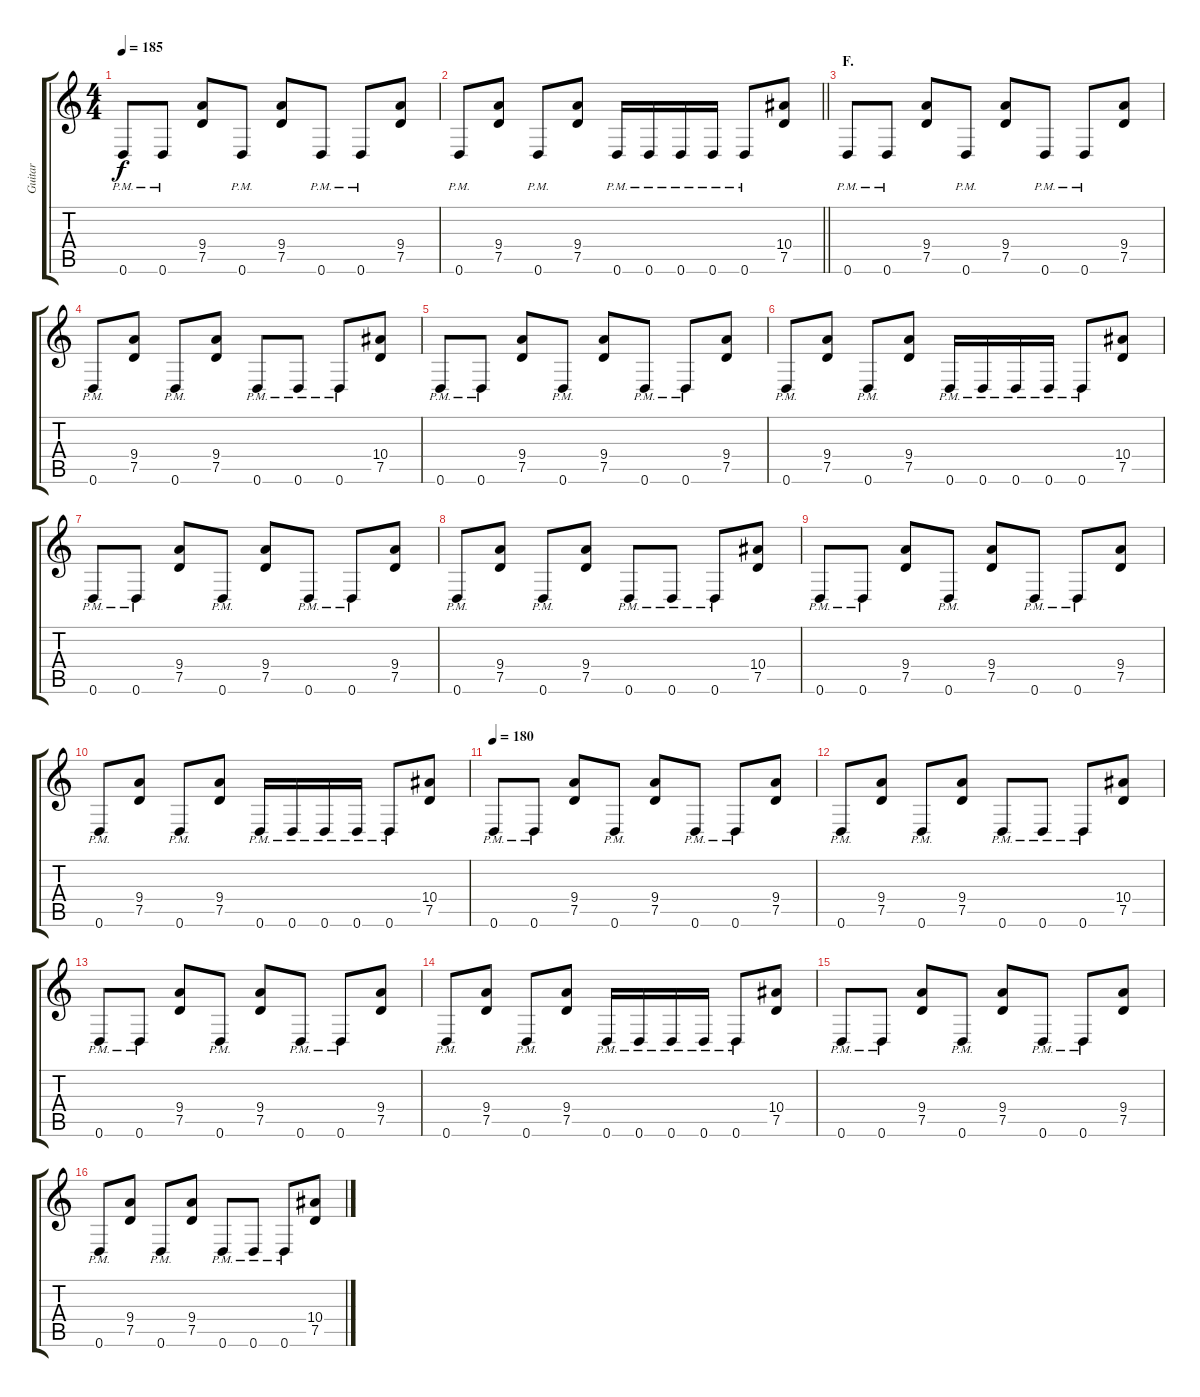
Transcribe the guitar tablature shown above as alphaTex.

\track ("Guitar" "Guitar") {instrument distortionguitar}
\staff {score tabs}
\tuning (D4 A3 F3 C3 G2 D2) {hide}
\ts (4 4)
\tempo 185
\clef g2
\ks c
0.6{pm}.8{dy f} 0.6{pm}.8 (9.4 7.5).8 0.6{pm}.8 (9.4 7.5).8 0.6{pm}.8 0.6{pm}.8 (9.4 7.5).8 |
\barLineRight lightlight
0.6{pm}.8 (9.4 7.5).8 0.6{pm}.8 (9.4 7.5).8 0.6{pm}.16 0.6{pm}.16 0.6{pm}.16 0.6{pm}.16 0.6{pm}.8 (10.4 7.5).8 |
\section ("" "F.")
0.6{pm}.8 0.6{pm}.8 (9.4 7.5).8 0.6{pm}.8 (9.4 7.5).8 0.6{pm}.8 0.6{pm}.8 (9.4 7.5).8 |
0.6{pm}.8 (9.4 7.5).8 0.6{pm}.8 (9.4 7.5).8 0.6{pm}.8 0.6{pm}.8 0.6{pm}.8 (10.4 7.5).8 |
0.6{pm}.8 0.6{pm}.8 (9.4 7.5).8 0.6{pm}.8 (9.4 7.5).8 0.6{pm}.8 0.6{pm}.8 (9.4 7.5).8 |
0.6{pm}.8 (9.4 7.5).8 0.6{pm}.8 (9.4 7.5).8 0.6{pm}.16 0.6{pm}.16 0.6{pm}.16 0.6{pm}.16 0.6{pm}.8 (10.4 7.5).8 |
0.6{pm}.8 0.6{pm}.8 (9.4 7.5).8 0.6{pm}.8 (9.4 7.5).8 0.6{pm}.8 0.6{pm}.8 (9.4 7.5).8 |
0.6{pm}.8 (9.4 7.5).8 0.6{pm}.8 (9.4 7.5).8 0.6{pm}.8 0.6{pm}.8 0.6{pm}.8 (10.4 7.5).8 |
0.6{pm}.8 0.6{pm}.8 (9.4 7.5).8 0.6{pm}.8 (9.4 7.5).8 0.6{pm}.8 0.6{pm}.8 (9.4 7.5).8 |
0.6{pm}.8 (9.4 7.5).8 0.6{pm}.8 (9.4 7.5).8 0.6{pm}.16 0.6{pm}.16 0.6{pm}.16 0.6{pm}.16 0.6{pm}.8 (10.4 7.5).8 |
\tempo 180
0.6{pm}.8 0.6{pm}.8 (9.4 7.5).8 0.6{pm}.8 (9.4 7.5).8 0.6{pm}.8 0.6{pm}.8 (9.4 7.5).8 |
0.6{pm}.8 (9.4 7.5).8 0.6{pm}.8 (9.4 7.5).8 0.6{pm}.8 0.6{pm}.8 0.6{pm}.8 (10.4 7.5).8 |
0.6{pm}.8 0.6{pm}.8 (9.4 7.5).8 0.6{pm}.8 (9.4 7.5).8 0.6{pm}.8 0.6{pm}.8 (9.4 7.5).8 |
0.6{pm}.8 (9.4 7.5).8 0.6{pm}.8 (9.4 7.5).8 0.6{pm}.16 0.6{pm}.16 0.6{pm}.16 0.6{pm}.16 0.6{pm}.8 (10.4 7.5).8 |
0.6{pm}.8 0.6{pm}.8 (9.4 7.5).8 0.6{pm}.8 (9.4 7.5).8 0.6{pm}.8 0.6{pm}.8 (9.4 7.5).8 |
0.6{pm}.8 (9.4 7.5).8 0.6{pm}.8 (9.4 7.5).8 0.6{pm}.8 0.6{pm}.8 0.6{pm}.8 (10.4 7.5).8
